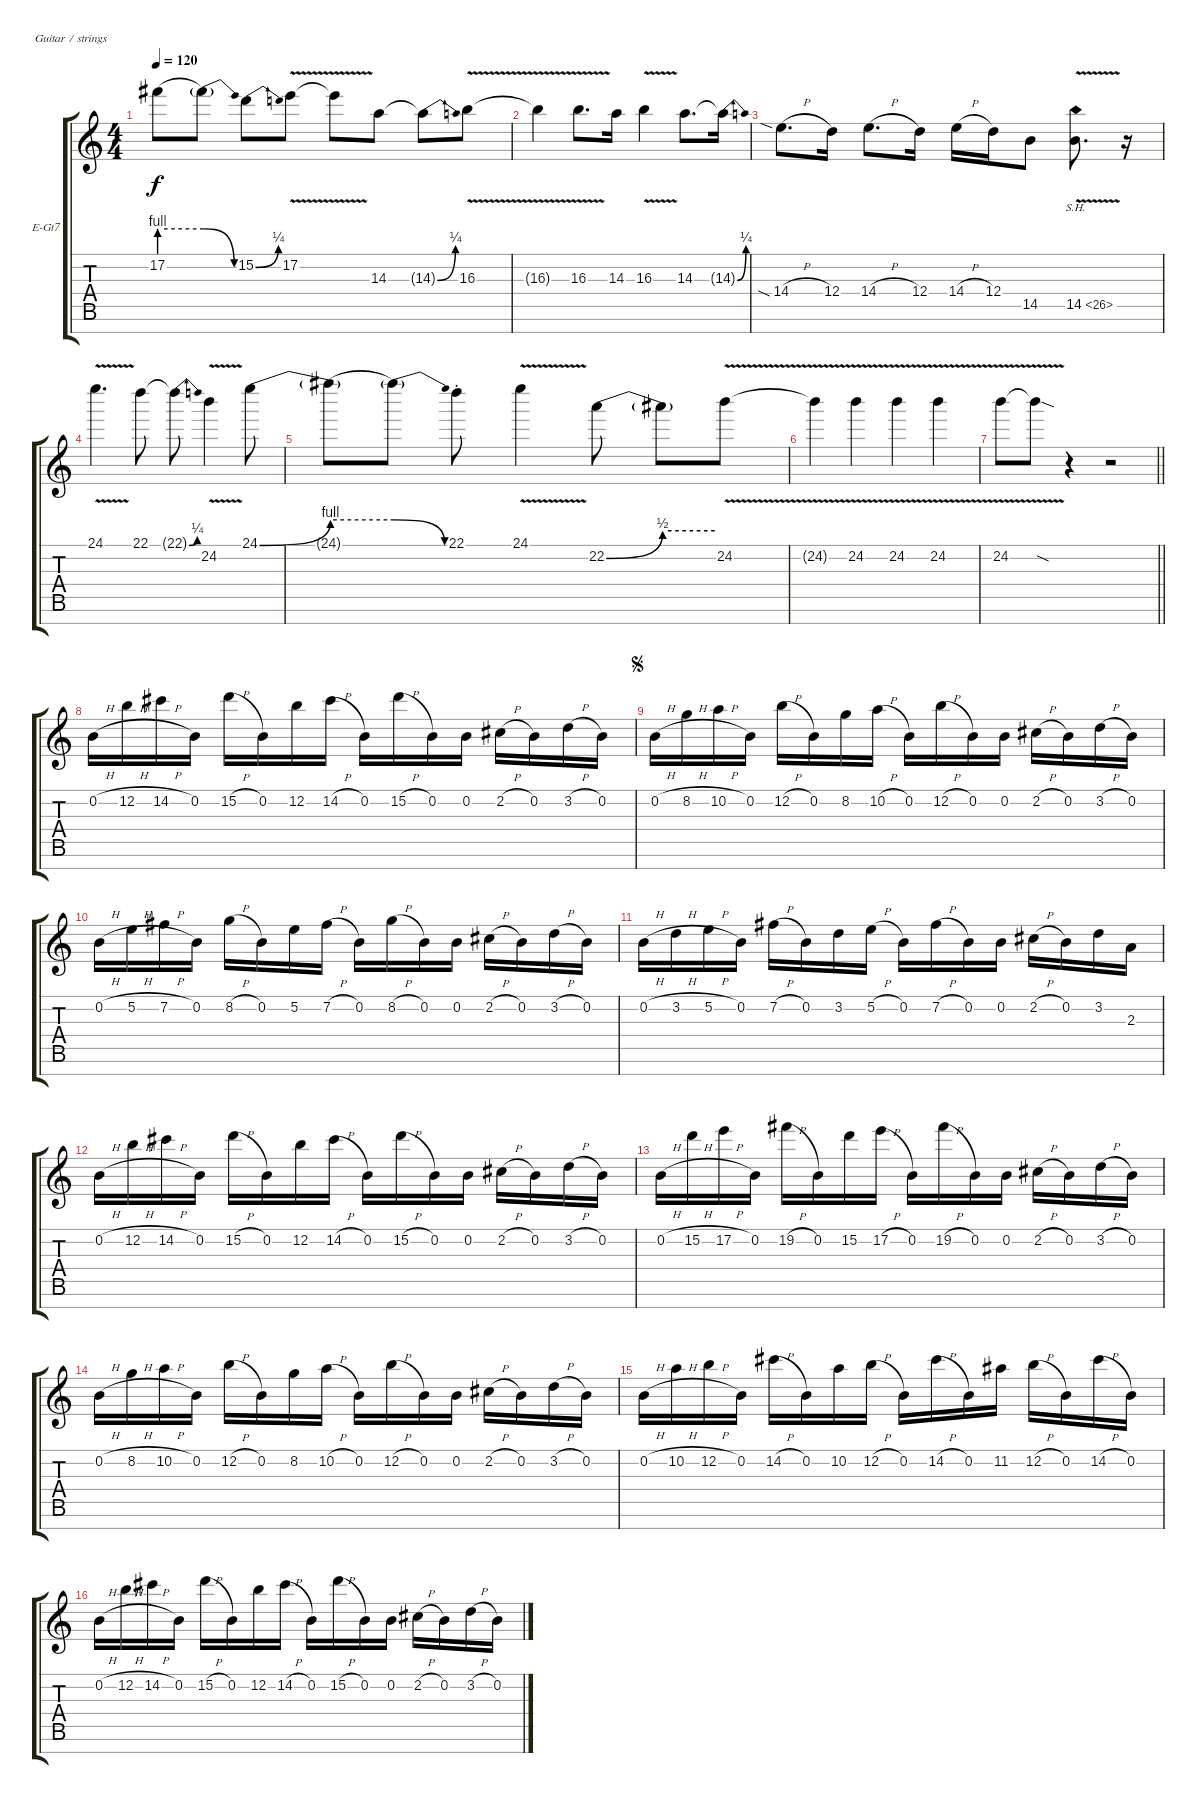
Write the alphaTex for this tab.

\bracketExtendMode groupsimilarinstruments
\firstSystemTrackNameOrientation horizontal
\otherSystemsTrackNameOrientation horizontal
\track ("Track 1" "E-Gt7") {instrument distortionguitar}
\staff {score tabs}
\tuning (E4 B3 G3 D3 A2 E2 B1)
\ts (4 4)
\tempo 120
\clef g2
\ks c
17.2{be (hold 0 4 60 4) t}.8{dy f} 17.2{be (release 0 4 60 0) t}.8 15.2{be (bend 0 0 60 1)}.8 17.2{v}.8 17.2{v t}.8 14.3.8 14.3{be (bend 0 0 60 1) t}.8 16.3{v}.8 |
16.3{v t}.4 16.3{v}.8{d} 14.3.16 16.3{v}.4 14.3.8{d} 14.3{be (bend 0 0 60 1) t}.16 |
14.4{sia h}.8{d} 12.4.16 14.4{h}.8{d} 12.4.16 14.4{h}.16 12.4.16 14.5.8 14.5{sh 12 v}.8{d} r.16 |
24.1{v}.4{d} 22.1.8 22.1{be (bend 0 0 60 1) t}.8 24.2{v}.4 24.1{be (bend 0 0 60 4)}.8 |
24.1{be (hold 0 4 60 4) t}.8 24.1{be (release 0 4 60 0) t}.8 22.1{st}.8 24.1{v}.4 22.2{be (bend 0 0 60 2)}.8 22.2{be (hold 0 2 60 2) t}.8 24.2{v}.8 |
24.2{v t}.4 24.2{v}.4 24.2{v}.4 24.2{v}.4 |
\barLineRight lightlight
24.2{v}.8 24.2{v sod t}.8 r.4 r.2 |
0.2{h}.16 12.2{h}.16 14.2{h}.16 0.2.16 15.2{h}.16 0.2.16 12.2.16 14.2{h}.16 0.2.16 15.2{h}.16 0.2.16 0.2.16 2.2{h}.16 0.2.16 3.2{h}.16 0.2.16 |
\jump segno
0.2{h}.16 8.2{h}.16 10.2{h}.16 0.2.16 12.2{h}.16 0.2.16 8.2.16 10.2{h}.16 0.2.16 12.2{h}.16 0.2.16 0.2.16 2.2{h}.16 0.2.16 3.2{h}.16 0.2.16 |
0.2{h}.16 5.2{h}.16 7.2{h}.16 0.2.16 8.2{h}.16 0.2.16 5.2.16 7.2{h}.16 0.2.16 8.2{h}.16 0.2.16 0.2.16 2.2{h}.16 0.2.16 3.2{h}.16 0.2.16 |
0.2{h}.16 3.2{h}.16 5.2{h}.16 0.2.16 7.2{h}.16 0.2.16 3.2.16 5.2{h}.16 0.2.16 7.2{h}.16 0.2.16 0.2.16 2.2{h}.16 0.2.16 3.2.16 2.3.16 |
0.2{h}.16 12.2{h}.16 14.2{h}.16 0.2.16 15.2{h}.16 0.2.16 12.2.16 14.2{h}.16 0.2.16 15.2{h}.16 0.2.16 0.2.16 2.2{h}.16 0.2.16 3.2{h}.16 0.2.16 |
0.2{h}.16 15.2{h}.16 17.2{h}.16 0.2.16 19.2{h}.16 0.2.16 15.2.16 17.2{h}.16 0.2.16 19.2{h}.16 0.2.16 0.2.16 2.2{h}.16 0.2.16 3.2{h}.16 0.2.16 |
0.2{h}.16 8.2{h}.16 10.2{h}.16 0.2.16 12.2{h}.16 0.2.16 8.2.16 10.2{h}.16 0.2.16 12.2{h}.16 0.2.16 0.2.16 2.2{h}.16 0.2.16 3.2{h}.16 0.2.16 |
0.2{h}.16 10.2{h}.16 12.2{h}.16 0.2.16 14.2{h}.16 0.2.16 10.2.16 12.2{h}.16 0.2.16 14.2{h}.16 0.2.16 11.2.16 12.2{h}.16 0.2.16 14.2{h}.16 0.2.16 |
0.2{h}.16 12.2{h}.16 14.2{h}.16 0.2.16 15.2{h}.16 0.2.16 12.2.16 14.2{h}.16 0.2.16 15.2{h}.16 0.2.16 0.2.16 2.2{h}.16 0.2.16 3.2{h}.16 0.2.16
